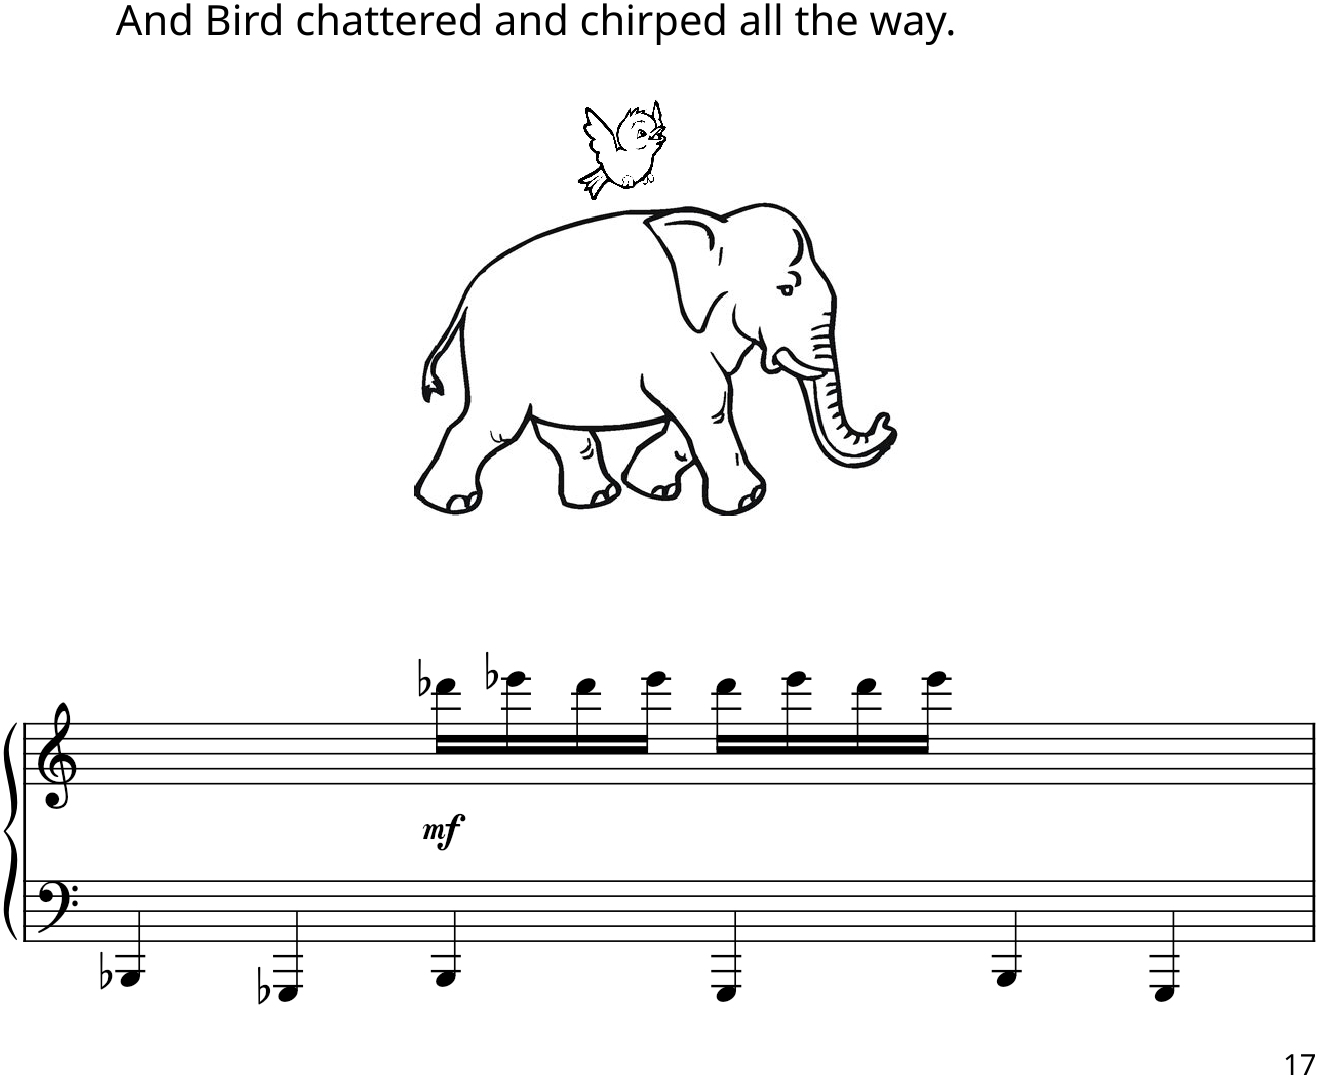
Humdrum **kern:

**kern	**kern	**dynam
*part1	*part1	*part1
*staff2	*staff1	*staff1/2
*I"Piano	*	*
*I'Pno.	*	*
!!LO:PB:g=z
*clefF4	*clefG2	*
*k[]	*k[]	*
*M6/4	*M6/4	*
=14	=14	=14
4BBB-X/	4ryy	.
4GGG-X/	4ryy	.
!	!	!LO:DY:b
4BBB-/	16ddd-X\LL	mf
.	16eee-X\	.
.	16ddd-\	.
.	16eee-\JJ	.
4GGG-/	16ddd-\LL	.
.	16eee-\	.
.	16ddd-\	.
.	16eee-\JJ	.
4BBB-/	4ryy	.
4GGG-/	4ryy	.
=	=	=
*-	*-	*-
